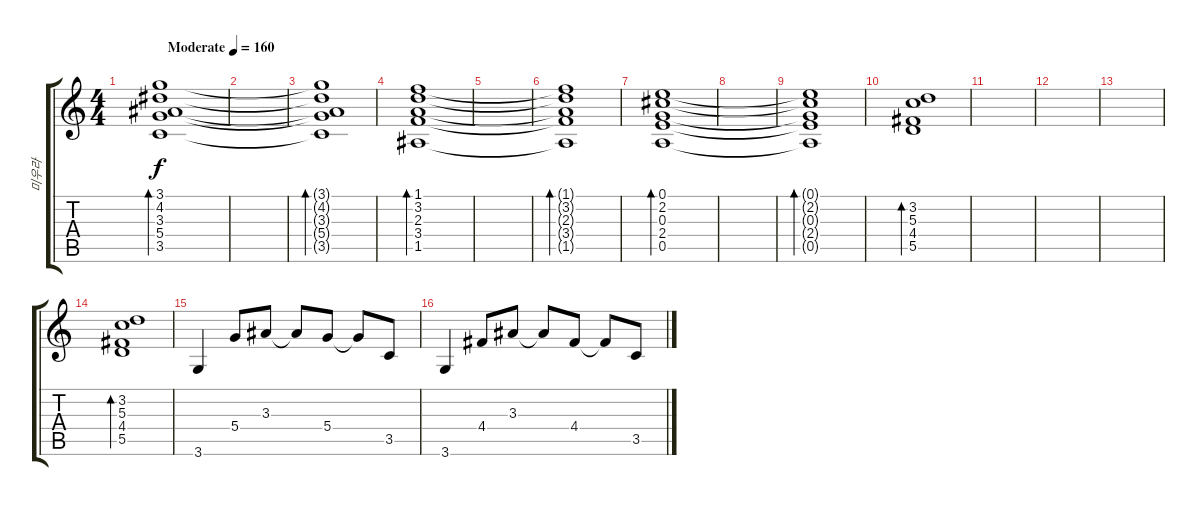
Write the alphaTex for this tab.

\track ("미우라" "미우라") {instrument acousticguitarsteel}
\staff {score tabs}
\tuning (E4 B3 G3 D3 A2 E2) {hide}
\ts (4 4)
\tempo (160 "Moderate")
\clef g2
\ks c
(3.1 4.2 3.3 5.4 3.5).1{bd 240 dy f instrument acousticguitarsteel} |
|
(3.1{t} 4.2{t} 3.3{t} 5.4{t} 3.5{t}).1{bd 240} |
(1.1 3.2 2.3 3.4 1.5).1{bd 240} |
|
(1.1{t} 3.2{t} 2.3{t} 3.4{t} 1.5{t}).1{bd 240} |
(0.1 2.2 0.3 2.4 0.5).1{bd 240} |
|
(0.1{t} 2.2{t} 0.3{t} 2.4{t} 0.5{t}).1{bd 240} |
(3.2 5.3 4.4 5.5).1{bd 240} |
|
|
|
(3.2 5.3 4.4 5.5).1{bd 240} |
3.6.4 5.4.8 3.3.8 3.3{t}.8 5.4.8 5.4{t}.8 3.5.8 |
3.6.4 4.4.8 3.3.8 3.3{t}.8 4.4.8 4.4{t}.8 3.5.8
